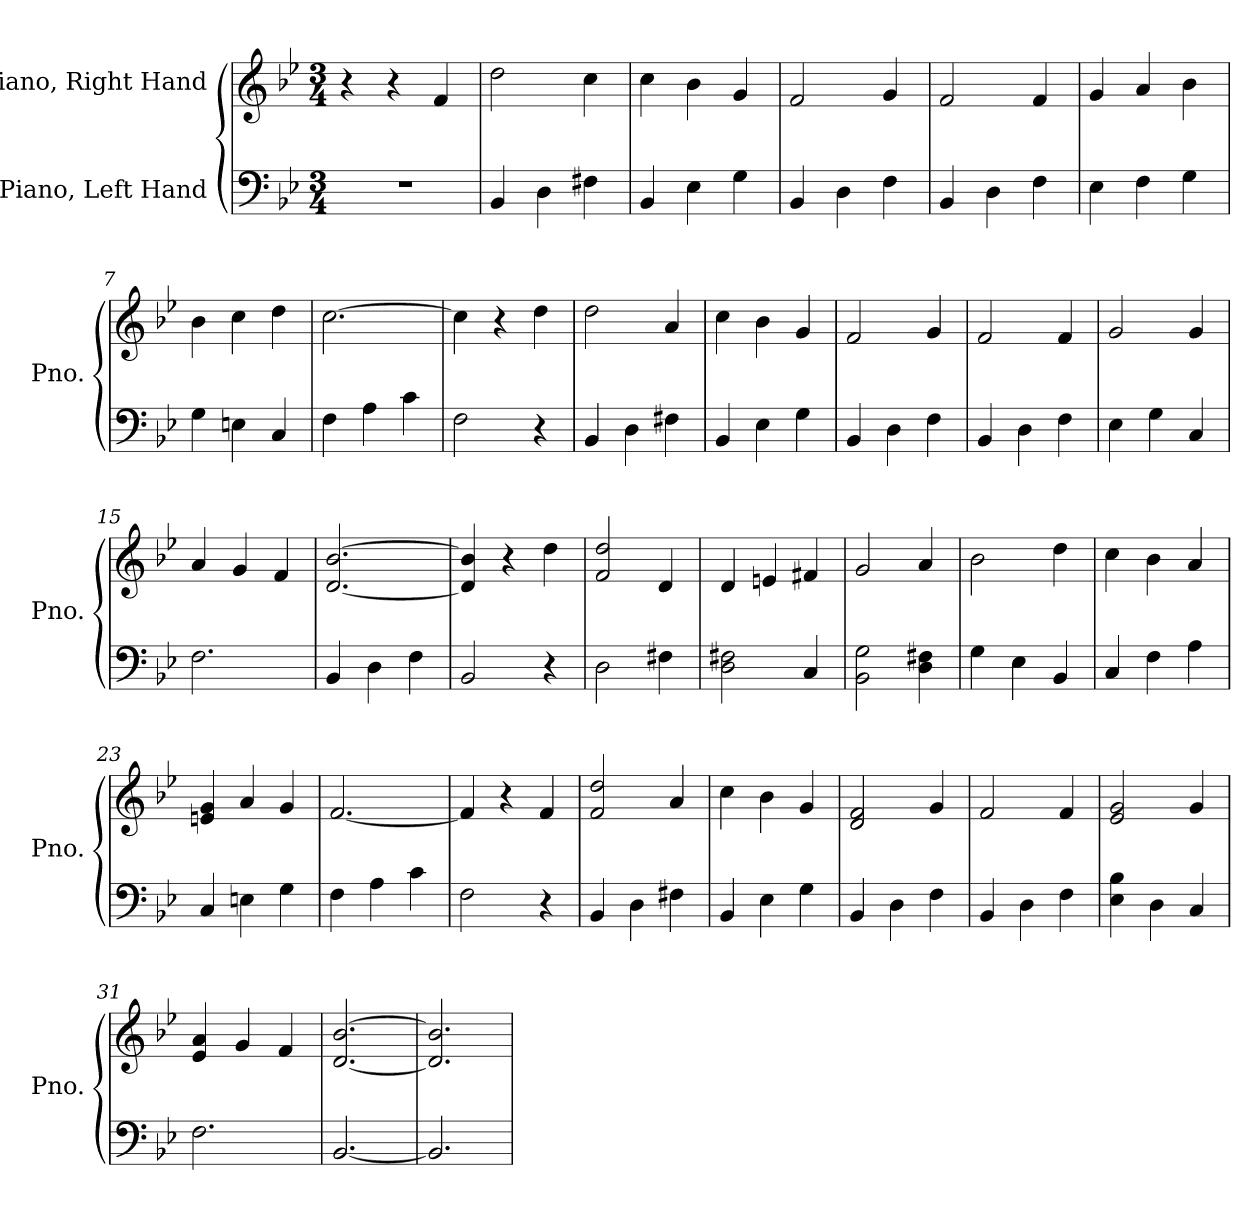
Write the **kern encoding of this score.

**kern	**kern
*part2	*part1
*staff2	*staff1
*I"Piano, Left Hand	*I"Piano, Right Hand
*I'Pno.	*I'Pno.
*clefF4	*clefG2
*k[b-e-]	*k[b-e-]
*M3/4	*M3/4
*MM100	*MM100
=1	=1
2.r	4r
.	4r
.	4f/
=2	=2
4BB-/	2dd\
4D\	.
4F#X\	4cc\
=3	=3
4BB-/	4cc\
4E-\	4b-\
4G\	4g/
=4	=4
4BB-/	2f/
4D\	.
4F\	4g/
=5	=5
4BB-/	2f/
4D\	.
4F\	4f/
=6	=6
4E-\	4g/
4F\	4a/
4G\	4b-\
=7	=7
4G\	4b-\
4En\	4cc\
4C/	4dd\
=8	=8
4F\	[2.cc\
4A\	.
4c\	.
!!LO:LB:g=z
=9	=9
2F\	4cc\]
.	4r
4r	4dd\
=10	=10
4BB-/	2dd\
4D\	.
4F#X\	4a/
=11	=11
4BB-/	4cc\
4E-\	4b-\
4G\	4g/
=12	=12
4BB-/	2f/
4D\	.
4F\	4g/
=13	=13
4BB-/	2f/
4D\	.
4F\	4f/
=14	=14
4E-\	2g/
4G\	.
4C/	4g/
=15	=15
2.F\	4a/
.	4g/
.	4f/
=16	=16
4BB-/	[2.d/ [2.b-/
4D\	.
4F\	.
=17	=17
2BB-/	4d/] 4b-/]
.	4r
4r	4dd\
=18	=18
2D\	2f/ 2dd/
4F#X\	4d/
!!LO:LB:g=z
=19	=19
2D\ 2F#X\	4d/
.	4en/
4C/	4f#X/
=20	=20
2BB-\ 2G\	2g/
4D\ 4F#X\	4a/
=21	=21
4G\	2b-\
4E-\	.
4BB-/	4dd\
=22	=22
4C/	4cc\
4F\	4b-\
4A\	4a/
=23	=23
4C/	4en/ 4g/
4En\	4a/
4G\	4g/
=24	=24
4F\	[2.f/
4A\	.
4c\	.
=25	=25
2F\	4f/]
.	4r
4r	4f/
=26	=26
4BB-/	2f/ 2dd/
4D\	.
4F#X\	4a/
=27	=27
4BB-/	4cc\
4E-\	4b-\
4G\	4g/
!!LO:LB:g=z
=28	=28
4BB-/	2d/ 2f/
4D\	.
4F\	4g/
=29	=29
4BB-/	2f/
4D\	.
4F\	4f/
=30	=30
4E-\ 4B-\	2e-/ 2g/
4D\	.
4C/	4g/
=31	=31
2.F\	4e-/ 4a/
.	4g/
.	4f/
=32	=32
[2.BB-/	[2.d/ [2.b-/
=33	=33
2.BB-/]	2.d/] 2.b-/]
=	=
*-	*-
